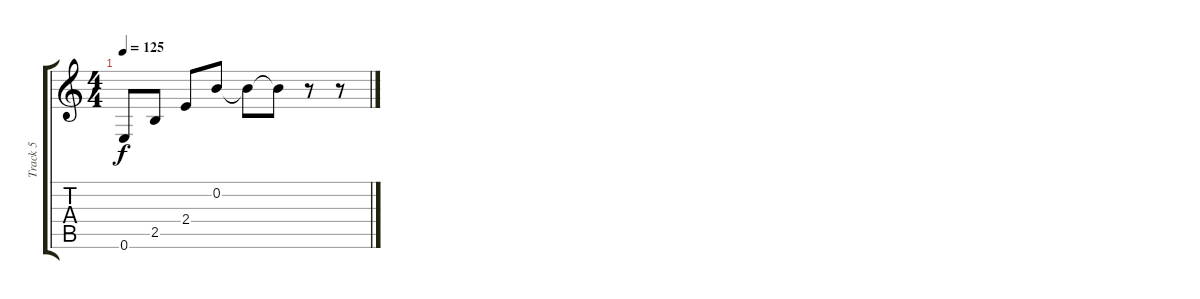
\track ("Track 5" "Track 5") {instrument acousticguitarsteel}
\staff {score tabs}
\tuning (E4 B3 G3 D3 A2 E2) {hide}
\ts (4 4)
\tempo 125
\clef g2
\ks c
0.6.8{dy f} 2.5.8 2.4.8 0.2.8 0.2{t}.8 0.2{t}.8 r.8 r.8
